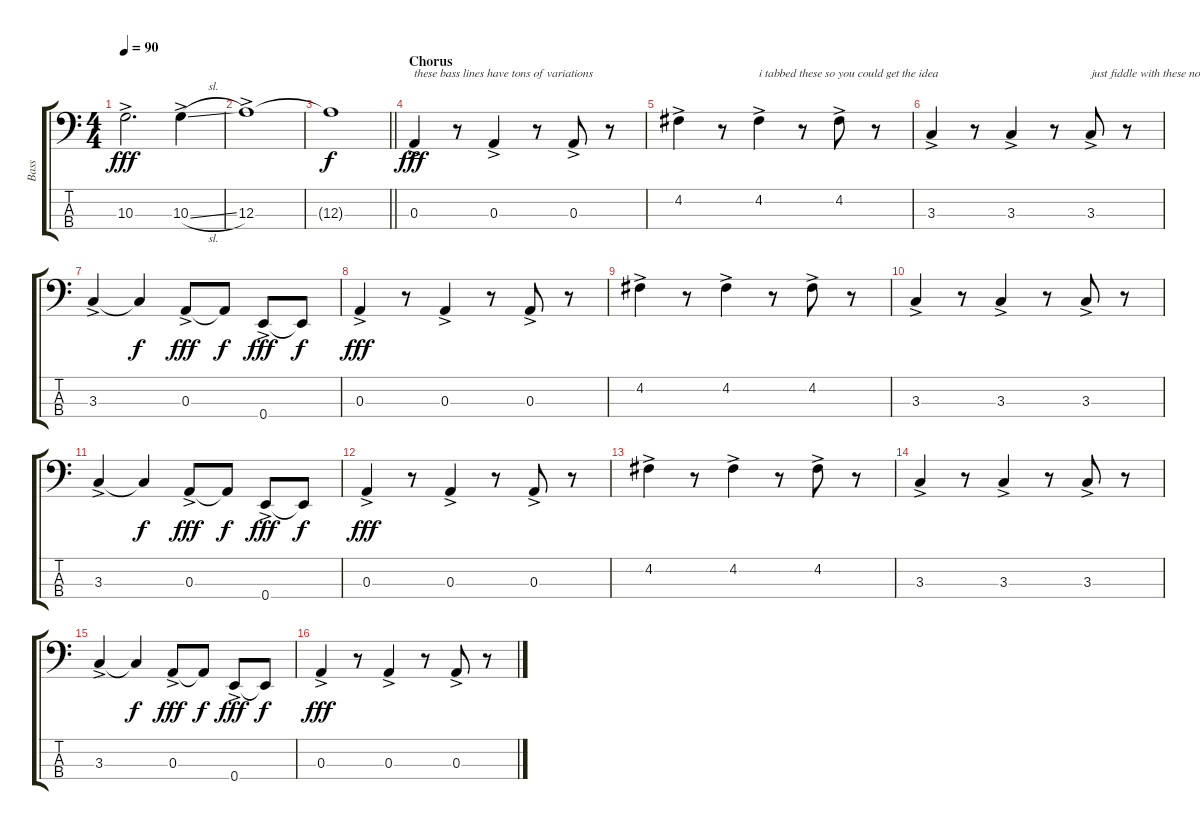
\track ("Bass" "Bass") {instrument electricbassfinger}
\staff {score tabs}
\tuning (G2 D2 A1 E1) {hide}
\ts (4 4)
\tempo 90
\clef f4
\ks c
10.3{ac}.2{d dy fff} 10.3{sl ac}.4 |
12.3{ac}.1 |
\barLineRight lightlight
12.3{t}.1{dy f} |
\section ("" "Chorus")
0.3{ac}.4{txt "these bass lines have tons of variations" dy fff} r.8 0.3{ac}.4 r.8 0.3{ac}.8 r.8 |
4.2{ac}.4 r.8 4.2{ac}.4{txt "i tabbed these so you could get the idea"} r.8 4.2{ac}.8 r.8 |
3.3{ac}.4 r.8 3.3{ac}.4 r.8 3.3{ac}.8{txt "just fiddle with these notes"} r.8 |
3.3{ac}.4 3.3{t}.4{dy f} 0.3{ac}.8{dy fff} 0.3{t}.8{dy f} 0.4{ac}.8{dy fff} 0.4{t}.8{dy f} |
0.3{ac}.4{dy fff} r.8 0.3{ac}.4 r.8 0.3{ac}.8 r.8 |
4.2{ac}.4 r.8 4.2{ac}.4 r.8 4.2{ac}.8 r.8 |
3.3{ac}.4 r.8 3.3{ac}.4 r.8 3.3{ac}.8 r.8 |
3.3{ac}.4 3.3{t}.4{dy f} 0.3{ac}.8{dy fff} 0.3{t}.8{dy f} 0.4{ac}.8{dy fff} 0.4{t}.8{dy f} |
0.3{ac}.4{dy fff} r.8 0.3{ac}.4 r.8 0.3{ac}.8 r.8 |
4.2{ac}.4 r.8 4.2{ac}.4 r.8 4.2{ac}.8 r.8 |
3.3{ac}.4 r.8 3.3{ac}.4 r.8 3.3{ac}.8 r.8 |
3.3{ac}.4 3.3{t}.4{dy f} 0.3{ac}.8{dy fff} 0.3{t}.8{dy f} 0.4{ac}.8{dy fff} 0.4{t}.8{dy f} |
0.3{ac}.4{dy fff} r.8 0.3{ac}.4 r.8 0.3{ac}.8 r.8
